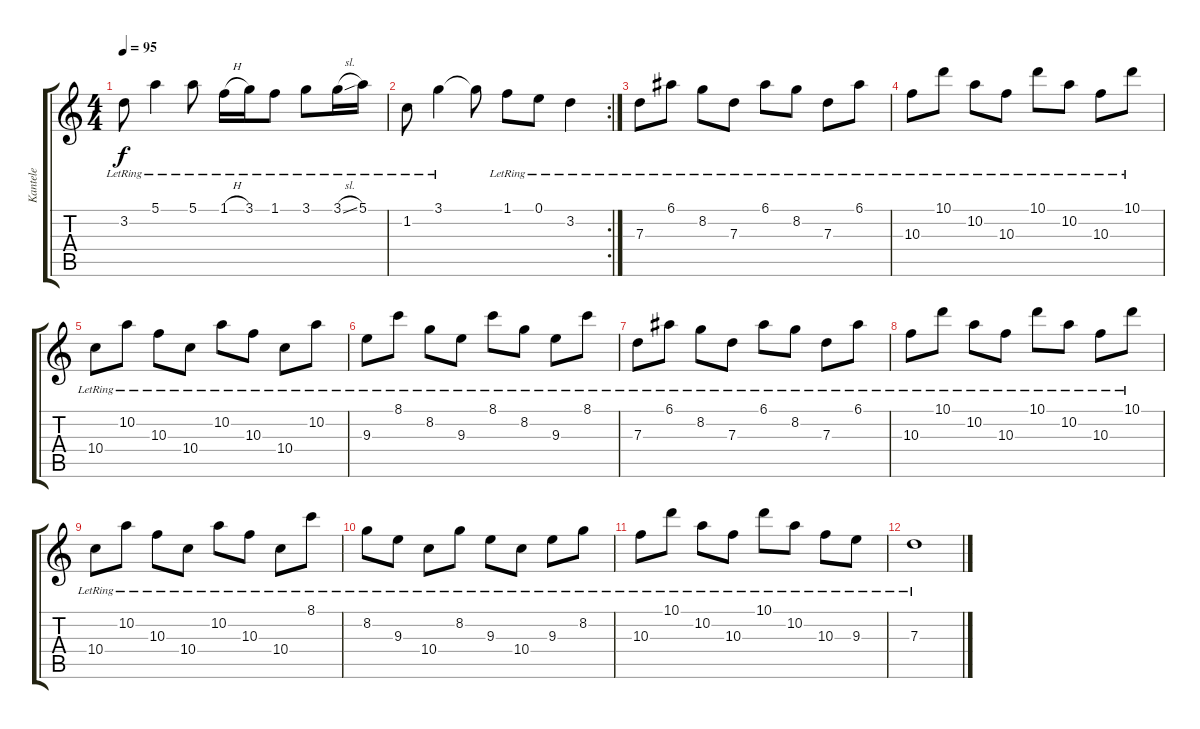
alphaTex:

\track ("Kantele" "Kantele") {instrument acousticguitarsteel}
\staff {score tabs}
\tuning (E4 B3 G3 D3 A2 E2) {hide}
\ts (4 4)
\tempo 95
\clef g2
\ks c
3.2{lr}.8{dy f} 5.1{lr}.4 5.1{lr}.8 1.1{h lr}.16 3.1{lr}.16 1.1{lr}.8 3.1{lr}.8 3.1{sl lr}.16 5.1{lr}.16 |
\rc 2
1.2{lr}.8 3.1{lr}.4 3.1{t}.8 1.1{lr}.8 0.1{lr}.8 3.2{lr}.4 |
7.3{lr}.8 6.1{lr}.8 8.2{lr}.8 7.3{lr}.8 6.1{lr}.8 8.2{lr}.8 7.3{lr}.8 6.1{lr}.8 |
10.3{lr}.8 10.1{lr}.8 10.2{lr}.8 10.3{lr}.8 10.1{lr}.8 10.2{lr}.8 10.3{lr}.8 10.1{lr}.8 |
10.4{lr}.8 10.2{lr}.8 10.3{lr}.8 10.4{lr}.8 10.2{lr}.8 10.3{lr}.8 10.4{lr}.8 10.2{lr}.8 |
9.3{lr}.8 8.1{lr}.8 8.2{lr}.8 9.3{lr}.8 8.1{lr}.8 8.2{lr}.8 9.3{lr}.8 8.1{lr}.8 |
7.3{lr}.8 6.1{lr}.8 8.2{lr}.8 7.3{lr}.8 6.1{lr}.8 8.2{lr}.8 7.3{lr}.8 6.1{lr}.8 |
10.3{lr}.8 10.1{lr}.8 10.2{lr}.8 10.3{lr}.8 10.1{lr}.8 10.2{lr}.8 10.3{lr}.8 10.1{lr}.8 |
10.4{lr}.8 10.2{lr}.8 10.3{lr}.8 10.4{lr}.8 10.2{lr}.8 10.3{lr}.8 10.4{lr}.8 8.1{lr}.8 |
8.2{lr}.8 9.3{lr}.8 10.4{lr}.8 8.2{lr}.8 9.3{lr}.8 10.4{lr}.8 9.3{lr}.8 8.2{lr}.8 |
10.3{lr}.8 10.1{lr}.8 10.2{lr}.8 10.3{lr}.8 10.1{lr}.8 10.2{lr}.8 10.3{lr}.8 9.3{lr}.8 |
7.3{lr}.1
